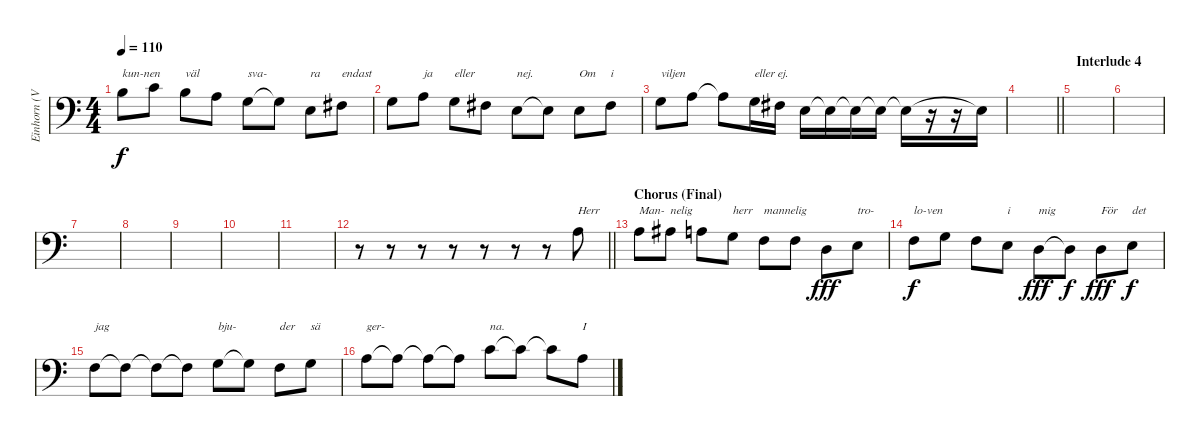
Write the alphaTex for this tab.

\track ("Einhorn (Vocals)" "Einhorn (V") {instrument viola}
\staff {score}
\tuning (E3 B2 G2 D2 A1 E1) {hide}
\ts (4 4)
\tempo 110
\clef f4
\ks c
7.1.8{txt "kun-nen" dy f} 8.1.8 7.1.8{txt "väl"} 5.1.8 3.1.8{txt "sva-"} 3.1{t}.8 0.1.8{txt "ra"} 2.1.8{txt "endast"} |
3.1.8 5.1.8{txt "ja"} 3.1.8{txt "eller"} 2.1.8 0.1.8{txt "nej."} 0.1{t}.8 0.1.8{txt "Om"} 2.1.8{txt "i"} |
3.1.8{txt "viljen"} 5.1.8 5.1{t}.8 3.1.16{txt "eller ej."} 2.1.16 0.1.16 0.1{t}.16 0.1{t}.16 0.1{t}.16 0.1{t}.16 r.16 r.16 0.1{t}.16 |
\barLineRight lightlight
|
\section ("" "Interlude 4")
|
|
|
|
|
|
|
\barLineRight lightlight
r.8 r.8 r.8 r.8 r.8 r.8 r.8 5.1.8{txt "Herr"} |
\section ("" "Chorus (Final)")
5.1.8{txt "Man-"} 6.1.8{txt "nelig"} 5.1.8 3.1.8{txt "herr"} 1.1.8{txt "mannelig"} 1.1.8 3.2.8{dy fff} 0.1.8{txt "tro-"} |
1.1.8{txt "lo-ven" dy f} 3.1.8 1.1.8 0.1.8{txt "i"} 3.2.8{txt "mig" dy fff} 3.2{t}.8{dy f} 3.2.8{txt "För" dy fff} 0.1.8{txt "det" dy f} |
1.1.8{txt "jag"} 1.1{t}.8 1.1{t}.8 1.1{t}.8 3.1.8{txt "bju-"} 3.1{t}.8 1.1.8{txt "der"} 3.1.8{txt "sä"} |
5.1.8{txt "ger-"} 5.1{t}.8 5.1{t}.8 5.1{t}.8 8.1.8{txt "na."} 8.1{t}.8 8.1{t}.8 5.1.8{txt "I "}
